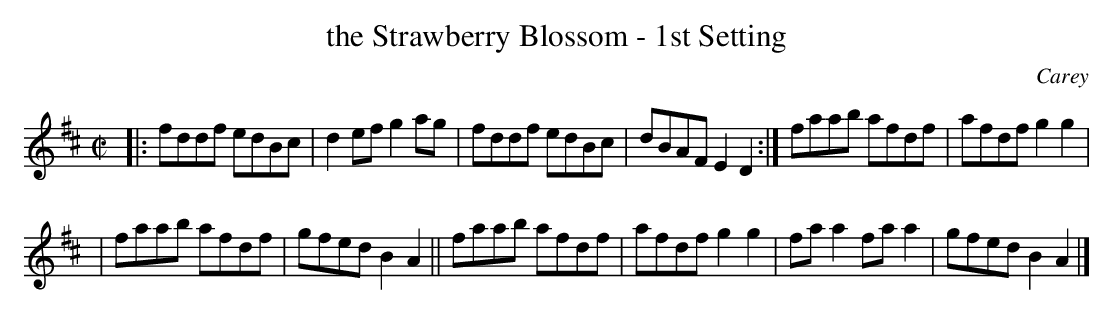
X:1
T: the Strawberry Blossom - 1st Setting
O: Carey
M: C|
L: 1/8
K: D
|: fddf edBc | d2ef g2ag |  fddf edBc | dBAF E2D2 :| faab afdf | afdf g2g2 |
|  faab afdf | gfed B2A2 || faab afdf | afdf g2g2  | faa2 faa2 | gfed B2A2 |]
